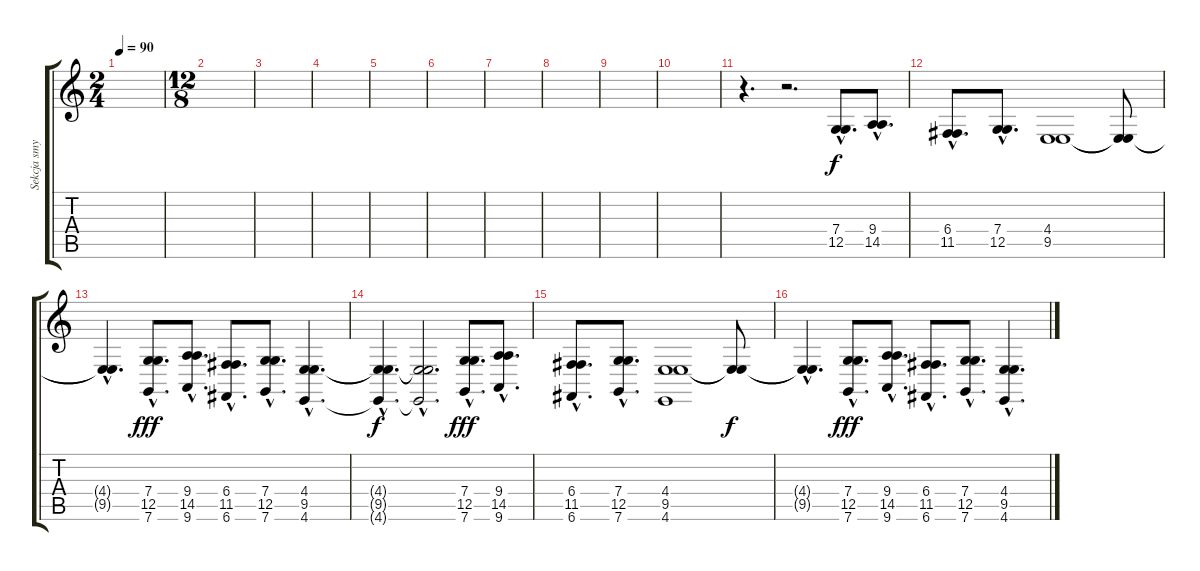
\track ("Sekcja smyczkowa" "Sekcja smy") {instrument stringensemble1}
\staff {score tabs}
\tuning (D4 A3 F3 C3 G2 C2) {hide}
\ts (2 4)
\tempo 90
\clef g2
\ks c
|
\ts (12 8)
|
|
|
|
|
|
|
|
|
r.4{d} r.2{d} (7.4{hac} 12.5{hac}).8{d} (9.4{hac} 14.5{hac}).8{d} |
(6.4{hac} 11.5{hac}).8{d} (7.4{hac} 12.5{hac}).8{d} (4.4 9.5).1 (4.4{t} 9.5{t}).8 |
(4.4{hac t} 9.5{hac t}).4{d} (7.4{hac} 12.5{hac} 7.6{hac}).8{d dy fff} (9.4{hac} 14.5{hac} 9.6{hac}).8{d} (6.4{hac} 11.5{hac} 6.6{hac}).8{d} (7.4{hac} 12.5{hac} 7.6{hac}).8{d} (4.4{hac} 9.5{hac} 4.6{hac}).4{d} |
(4.4{hac t} 9.5{hac t} 4.6{hac t}).4{d dy f} (4.4{hac t} 9.5{hac t} 4.6{hac t}).2{d} (7.4{hac} 12.5{hac} 7.6{hac}).8{d dy fff} (9.4{hac} 14.5{hac} 9.6{hac}).8{d} |
(6.4{hac} 11.5{hac} 6.6{hac}).8{d} (7.4{hac} 12.5{hac} 7.6{hac}).8{d} (4.4 9.5 4.6).1 (4.4{t} 9.5{t}).8{dy f} |
(4.4{hac t} 9.5{hac t}).4{d} (7.4{hac} 12.5{hac} 7.6{hac}).8{d dy fff} (9.4{hac} 14.5{hac} 9.6{hac}).8{d} (6.4{hac} 11.5{hac} 6.6{hac}).8{d} (7.4{hac} 12.5{hac} 7.6{hac}).8{d} (4.4{hac} 9.5{hac} 4.6{hac}).4{d}
